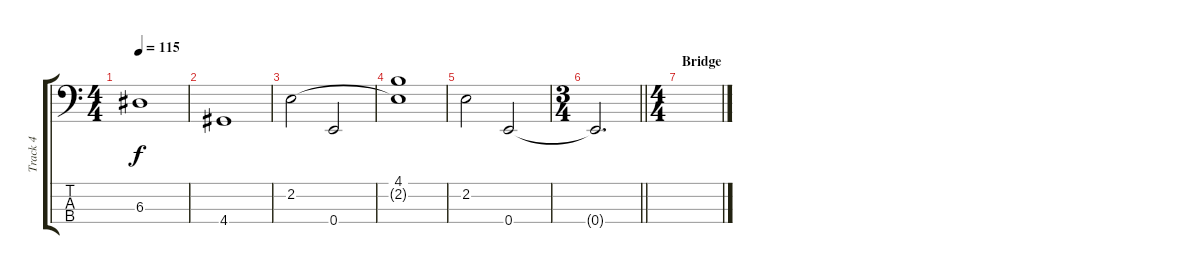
\track ("Track 4" "Track 4") {instrument electricbassfinger}
\staff {score tabs}
\tuning (G2 D2 A1 E1) {hide}
\ts (4 4)
\tempo 115
\clef f4
\ks c
6.3.1{dy f} |
4.4.1 |
2.2.2 0.4.2 |
(4.1 2.2{t}).1 |
2.2.2 0.4.2 |
\ts (3 4)
\barLineRight lightlight
0.4{t}.2{d} |
\ts (4 4)
\section ("" "Bridge")
